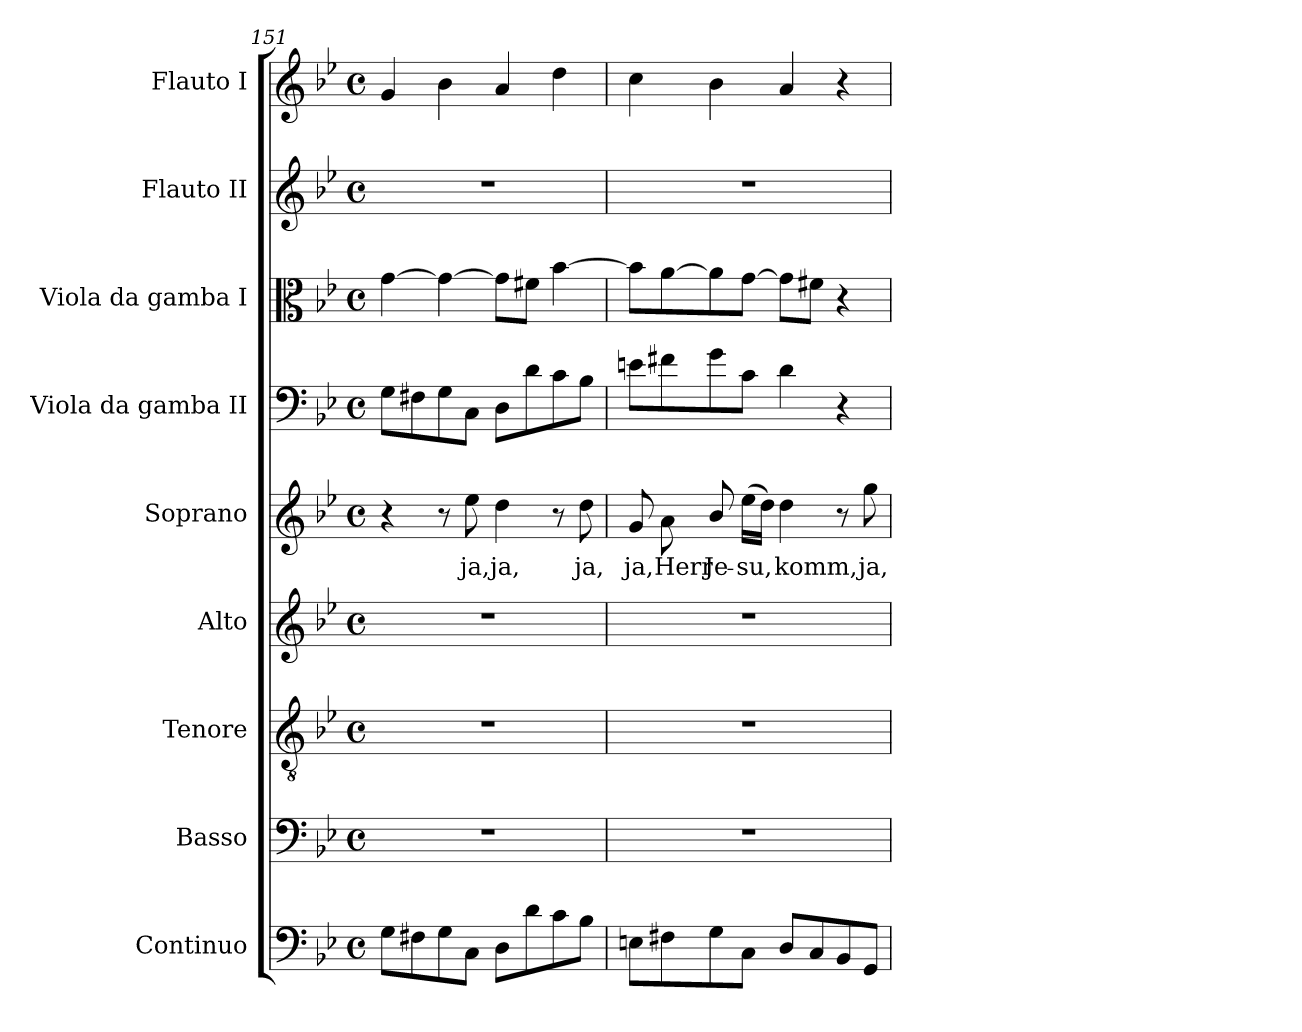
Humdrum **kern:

**kern	**kern	**kern	**kern	**kern	**text	**kern	**kern	**kern	**kern
*part9	*part8	*part7	*part6	*part5	*part5	*part4	*part3	*part2	*part1
*staff9	*staff8	*staff7	*staff6	*staff5	*staff5	*staff4	*staff3	*staff2	*staff1
*I"Continuo	*I"Basso	*I"Tenore	*I"Alto	*I"Soprano	*	*I"Viola da gamba II	*I"Viola da gamba I	*I"Flauto II	*I"Flauto I
*clefF4	*clefF4	*clefGv2	*clefG2	*clefG2	*	*clefF4	*clefC3	*clefG2	*clefG2
*	*	*ITrd7c12	*	*	*	*	*	*	*
*k[b-e-]	*k[b-e-]	*k[b-e-]	*k[b-e-]	*k[b-e-]	*	*k[b-e-]	*k[b-e-]	*k[b-e-]	*k[b-e-]
*B-:	*B-:	*B-:	*B-:	*B-:	*	*B-:	*B-:	*B-:	*B-:
*M4/4	*M4/4	*M4/4	*M4/4	*M4/4	*	*M4/4	*M4/4	*M4/4	*M4/4
*met(c)	*met(c)	*met(c)	*met(c)	*met(c)	*	*met(c)	*met(c)	*met(c)	*met(c)
=151	=151	=151	=151	=151	=151	=151	=151	=151	=151
8Gi\L	1r	1r	1r	4r	.	8Gi\L	[4gi\	1r	4gi/
8F#Xi\	.	.	.	.	.	8F#Xi\	.	.	.
8Gi\	.	.	.	8r	.	8Gi\	4gi\_	.	4b-i\
!	!	!	!	!	!LO:LY:b:color=#000000	!	!	!	!
8Ci\J	.	.	.	8ee-i\	ja,	8Ci\J	.	.	.
!	!	!	!	!	!LO:LY:b:color=#000000	!	!	!	!
8Di\L	.	.	.	4ddi\	ja,	8Di\L	8gi\L]	.	4ai/
8di\	.	.	.	.	.	8di\	8f#Xi\J	.	.
8ci\	.	.	.	8r	.	8ci\	[4b-i\	.	4ddi\
!	!	!	!	!	!LO:LY:b:color=#000000	!	!	!	!
8B-i\J	.	.	.	8ddi\	ja,	8B-i\J	.	.	.
=152	=152	=152	=152	=152	=152	=152	=152	=152	=152
!	!	!	!	!	!LO:LY:b:color=#000000	!	!	!	!
8Eni\L	1r	1r	1r	8gi/	ja,	8eni\L	8b-i\L]	1r	4cci\
!	!	!	!	!	!LO:LY:b:color=#000000	!	!	!	!
8F#Xi\	.	.	.	8ai\	Herr	8f#Xi\	[8ai\	.	.
!	!	!	!	!	!LO:LY:b:color=#000000	!	!	!	!
8Gi\	.	.	.	8b-i/	Je-	8gi\	8ai\]	.	4b-i\
!	!	!	!	!	!LO:LY:b:color=#000000	!	!	!	!
8Ci\J	.	.	.	(16ee-i\LL	-su,	8ci\J	[8gi\J	.	.
.	.	.	.	16ddi\JJ)	.	.	.	.	.
!	!	!	!	!	!LO:LY:b:color=#000000	!	!	!	!
8Di/L	.	.	.	4ddi\	komm,	4di\	8gi\L]	.	4ai/
8Ci/	.	.	.	.	.	.	8f#Xi\J	.	.
8BB-i/	.	.	.	8r	.	4r	4r	.	4r
!	!	!	!	!	!LO:LY:b:color=#000000	!	!	!	!
8GGi/J	.	.	.	8ggi\	ja,	.	.	.	.
=	=	=	=	=	=	=	=	=	=
*-	*-	*-	*-	*-	*-	*-	*-	*-	*-
